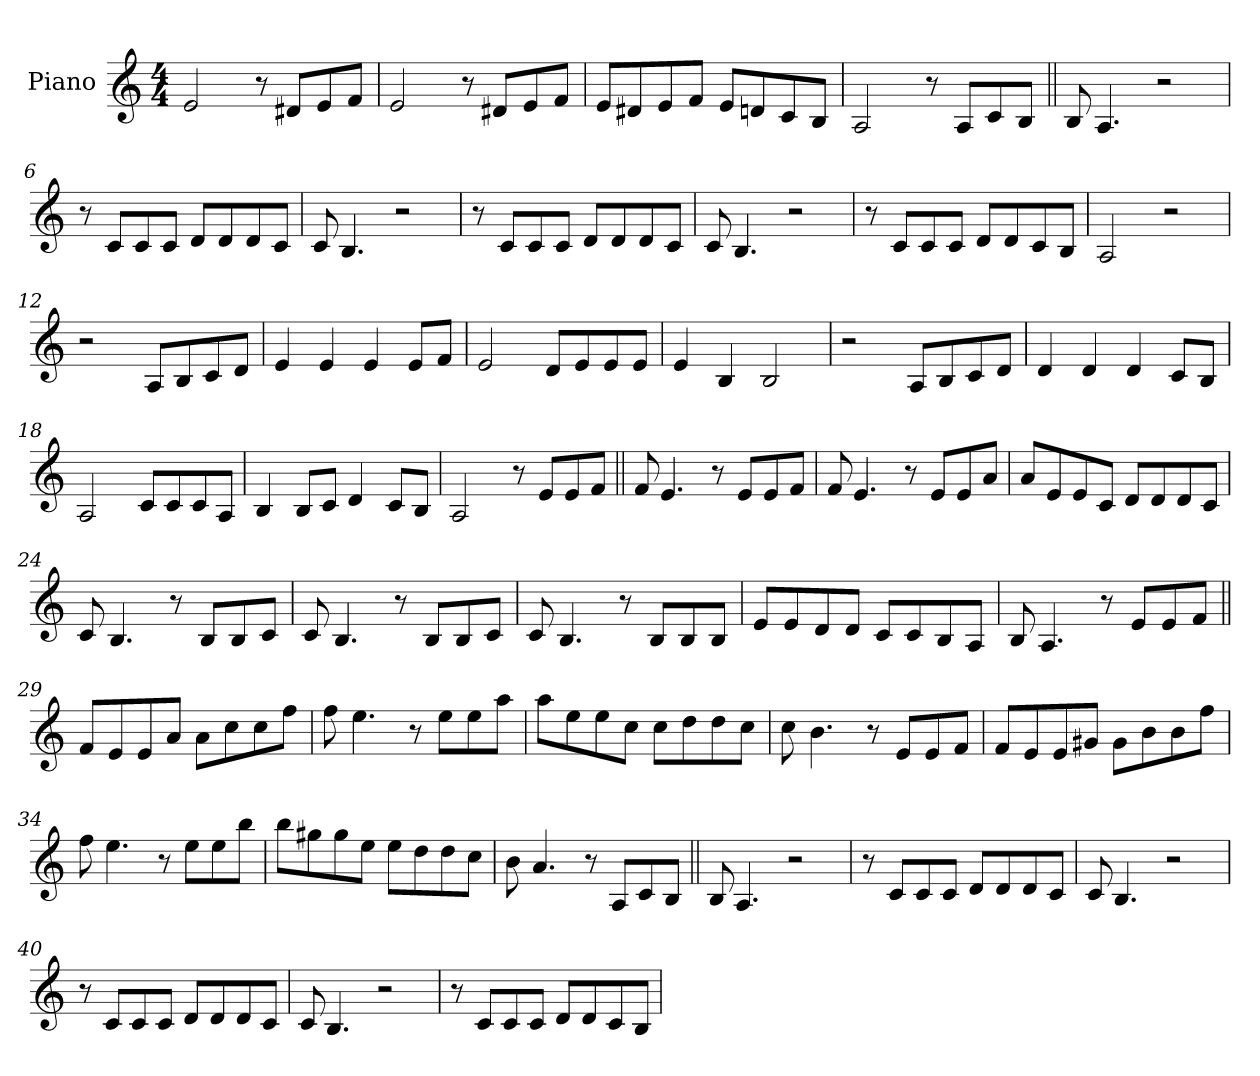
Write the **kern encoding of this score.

**kern
*part1
*staff1
*I"Piano
*I'Pno.
*clefG2
*k[]
*M4/4
*MM144
=1
2e!
8r
8d#X!L
8e!
8f!J
=2
2e!
8r
8d#X!L
8e!
8f!J
=3
8e!L
8d#X!
8e!
8f!J
8e!L
8dn!
8c!
8B!J
=4
2A!
8r
8AL
8c
8BJ
=5||
8B
4.A
2r
=6
8r
8cL
8c
8cJ
8dL
8d
8d
8cJ
=7
8c
4.B
2r
=8
8r
8cL
8c
8cJ
8dL
8d
8d
8cJ
=9
8c
4.B
2r
=10
8r
8cL
8c
8cJ
8dL
8d
8c
8BJ
=11
2A
2r
=12
2r
8AL
8B
8c
8dJ
=13
4e
4e
4e
8eL
8fJ
=14
2e
8dL
8e
8e
8eJ
=15
4e
4B
2B
=16
2r
8AL
8B
8c
8dJ
=17
4d
4d
4d
8cL
8BJ
=18
2A
8cL
8c
8c
8AJ
=19
4B
8BL
8cJ
4d
8cL
8BJ
=20
2A
8r
8eL
8e
8fJ
=21||
8f
4.e
8r
8eL
8e
8fJ
=22
8f
4.e
8r
8eL
8e
8aJ
=23
8aL
8e
8e
8cJ
8dL
8d
8d
8cJ
=24
8c
4.B
8r
8BL
8B
8cJ
=25
8c
4.B
8r
8BL
8B
8cJ
=26
8c
4.B
8r
8BL
8B
8BJ
=27
8eL
8e
8d
8dJ
8cL
8c
8B
8AJ
=28
8B
4.A
8r
8e!L
8e!
8f!J
=29||
8f!L
8e!
8e!
8a!J
8a!L
8cc!
8cc!
8ff!J
=30
8ff!
4.ee!
8r
8ee!L
8ee!
8aa!J
=31
8aa!L
8ee!
8ee!
8cc!J
8cc!L
8dd!
8dd!
8cc!J
=32
8cc!
4.b!
8r
8e!L
8e!
8f!J
=33
8f!L
8e!
8e!
8g#X!J
8g#!L
8b!
8b!
8ff!J
=34
8ff!
4.ee!
8r
8ee!L
8ee!
8bb!J
=35
8bb!L
8gg#X!
8gg#!
8ee!J
8ee!L
8dd!
8dd!
8cc!J
=36
8b!
4.a!
8r
8AL
8c
8BJ
=37||
8B
4.A
2r
=38
8r
8cL
8c
8cJ
8dL
8d
8d
8cJ
=39
8c
4.B
2r
=40
8r
8cL
8c
8cJ
8dL
8d
8d
8cJ
=41
8c
4.B
2r
=42
8r
8cL
8c
8cJ
8dL
8d
8c
8BJ
=
*-
